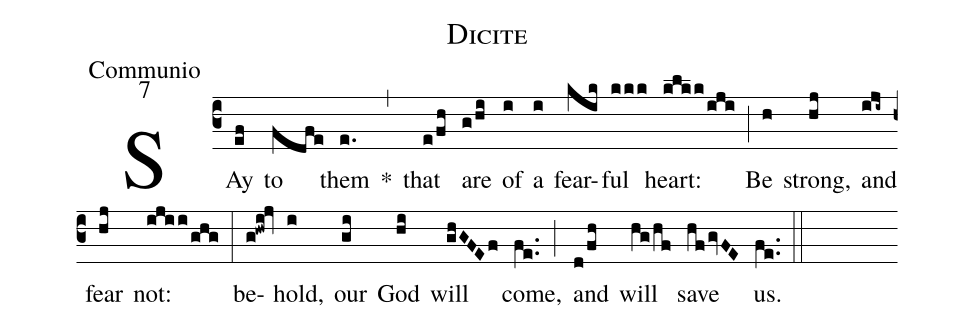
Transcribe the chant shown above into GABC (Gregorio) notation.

name:Dicite;
office-part:Communio;
mode:7;
%%
(c3) SAy(ef) to(fdfe) them(e.) *(,) that(e/fh) are(g/hi) of(i) a(i) fear(kik)ful(kkk) heart:(klkk/iji) (;) Be(h) strong,(hj) and(iji~) fear(hj) not:(ijii/ghg) (:) be(g!hwi!jv)hold,(i) our(gi) God(hi) will(ghGFEf) come,(fe..) (;) and(d/fh) will(hg/hf) save(hf/gvFE) us.(fe..) (::)
